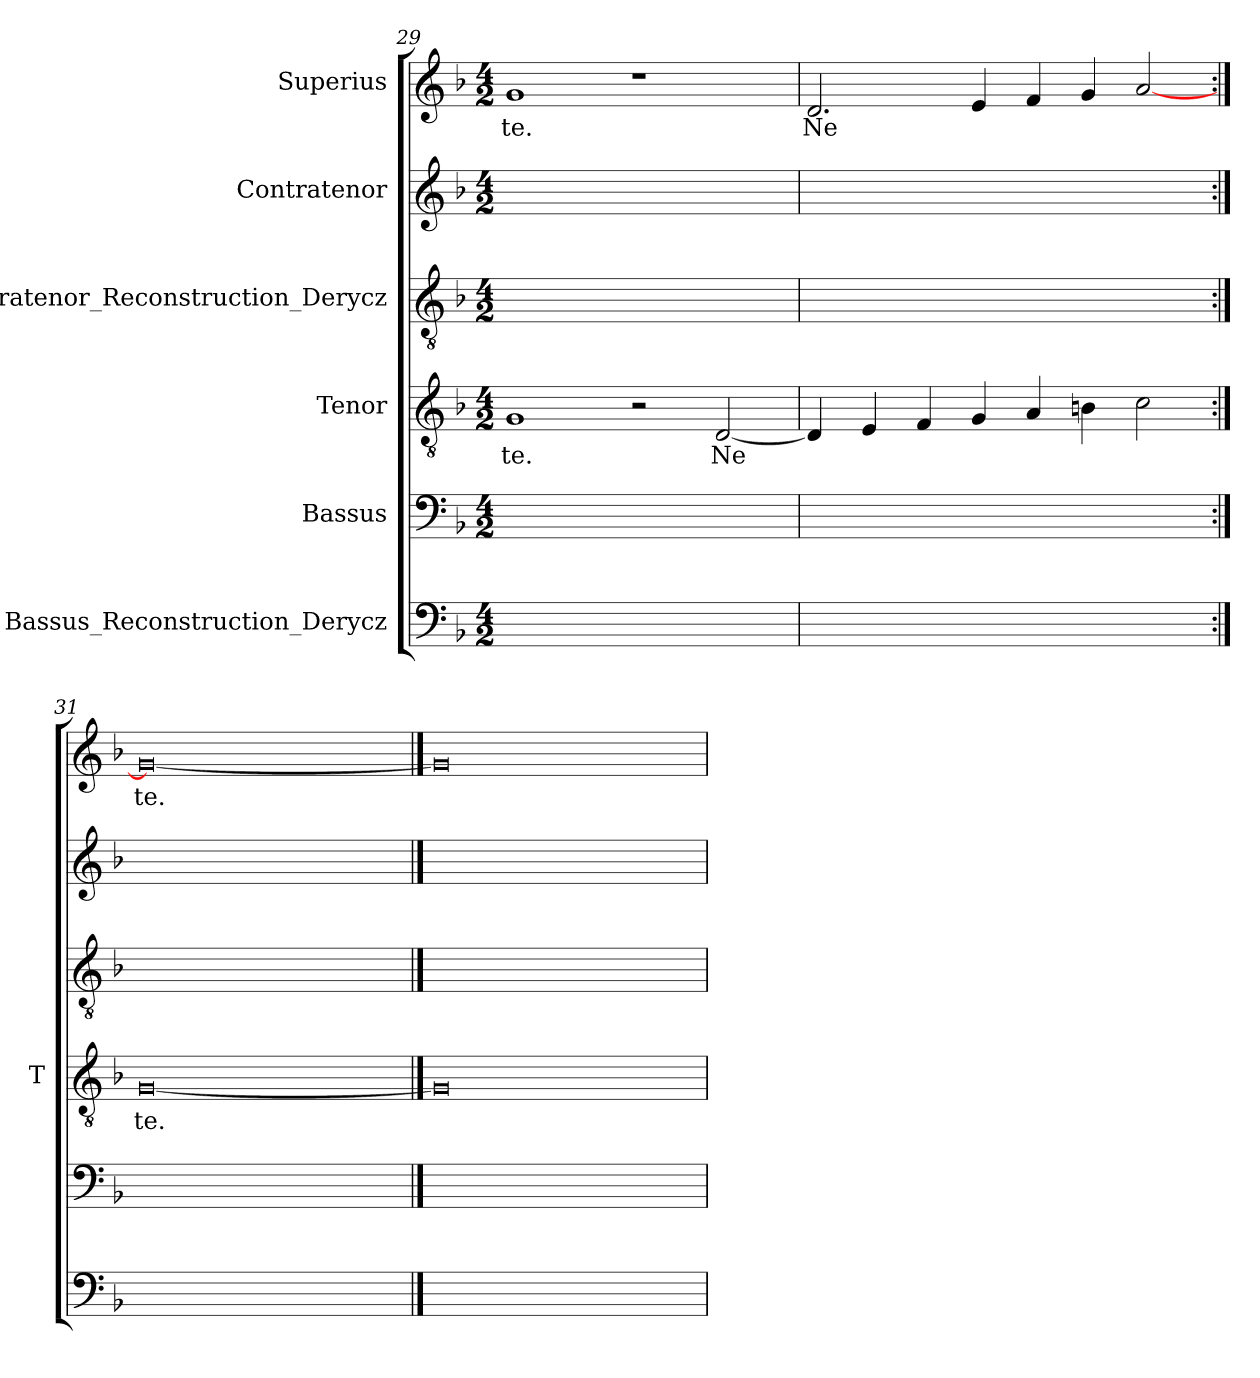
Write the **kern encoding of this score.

**kern	**kern	**kern	**text	**kern	**kern	**kern	**text
*part6	*part5	*part4	*part4	*part3	*part2	*part1	*part1
*staff6	*staff5	*staff4	*staff4	*staff3	*staff2	*staff1	*staff1
*I"Bassus_Reconstruction_Derycz	*I"Bassus	*I"Tenor	*	*I"Contratenor_Reconstruction_Derycz	*I"Contratenor	*I"Superius	*
*	*	*I'T	*	*	*	*	*
*clefF4	*clefF4	*clefGv2	*	*clefGv2	*clefG2	*clefG2	*
*k[b-]	*k[b-]	*k[b-]	*	*k[b-]	*k[b-]	*k[b-]	*
*M4/2	*M4/2	*M4/2	*	*M4/2	*M4/2	*M4/2	*
=29	=29	=29	=29	=29	=29	=29	=29
0ryy	0ryy	1G	-te.	0ryy	0ryy	1g	-te.
.	.	2r	.	.	.	1r	.
.	.	[2D	-Ne	.	.	.	.
=30	=30	=30	=30	=30	=30	=30	=30
0ryy	0ryy	4D]	.	0ryy	0ryy	2.d	-Ne
.	.	4E	.	.	.	.	.
.	.	4F	.	.	.	.	.
.	.	4G	.	.	.	4e	.
.	.	4A	.	.	.	4f	.
.	.	4Bn	.	.	.	4g	.
.	.	2c	.	.	.	[2a	.
=31:|!	=31:|!	=31:|!	=31:|!	=31:|!	=31:|!	=31:|!	=31:|!
0ryy	0ryy	[0G	-te.	0ryy	0ryy	0g_	-te.
==32	==32	==32	==32	==32	==32	==32	==32
0ryy	0ryy	0G]	.	0ryy	0ryy	0g]	.
=	=	=	=	=	=	=	=
*-	*-	*-	*-	*-	*-	*-	*-
